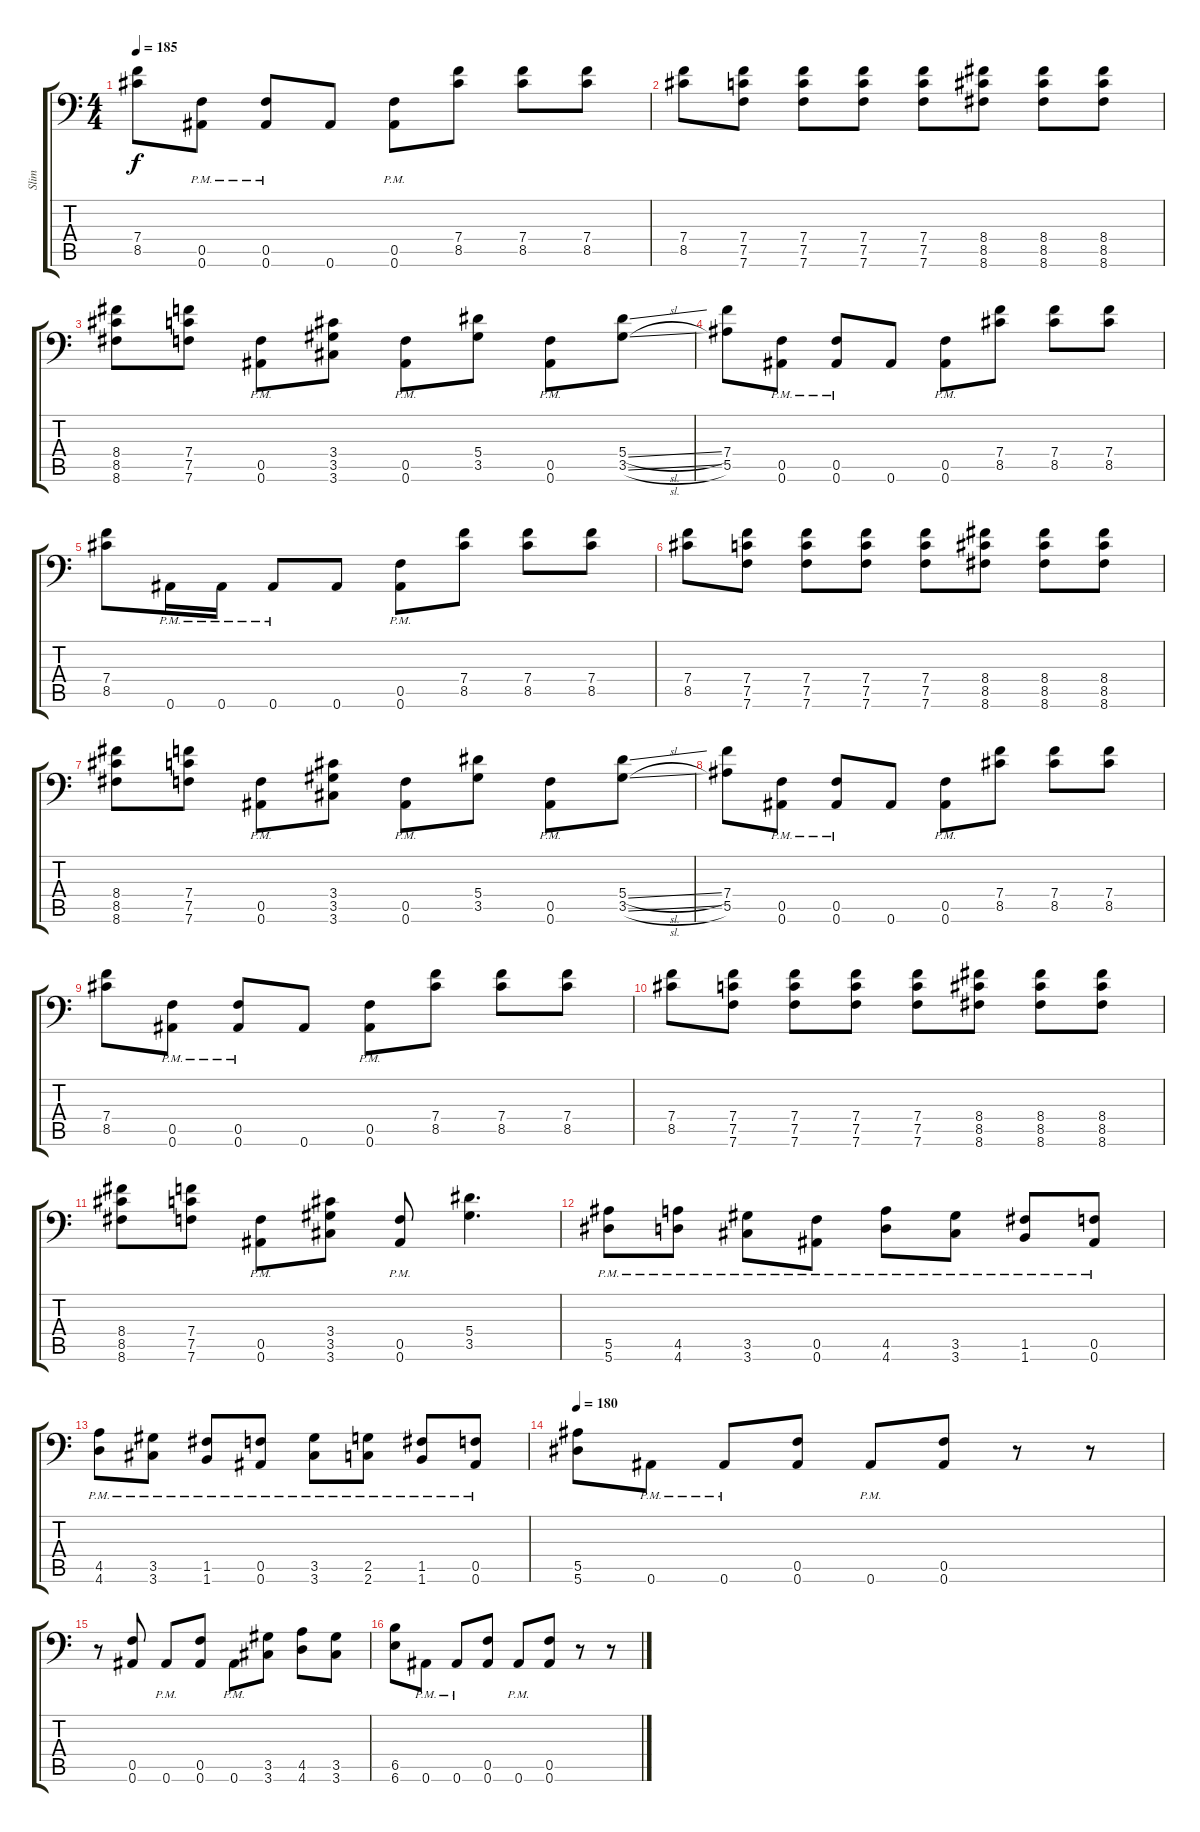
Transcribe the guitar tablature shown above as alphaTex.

\track ("Slim" "Slim") {instrument distortionguitar}
\staff {score tabs}
\tuning (C4 G3 Eb3 Bb2 F2 Bb1) {hide}
\ts (4 4)
\tempo 185
\clef f4
\ks c
(7.4 8.5).8{dy f} (0.5{pm} 0.6{pm}).8 (0.5{pm} 0.6{pm}).8 0.6.8 (0.5{pm} 0.6{pm}).8 (7.4 8.5).8 (7.4 8.5).8 (7.4 8.5).8 |
(7.4 8.5).8 (7.4 7.5 7.6).8 (7.4 7.5 7.6).8 (7.4 7.5 7.6).8 (7.4 7.5 7.6).8 (8.4 8.5 8.6).8 (8.4 8.5 8.6).8 (8.4 8.5 8.6).8 |
(8.4 8.5 8.6).8 (7.4 7.5 7.6).8 (0.5{pm} 0.6{pm}).8 (3.4 3.5 3.6).8 (0.5{pm} 0.6{pm}).8 (5.4 3.5).8 (0.5{pm} 0.6{pm}).8 (5.4{sl} 3.5{sl}).8 |
(7.4 5.5).8 (0.5{pm} 0.6{pm}).8 (0.5{pm} 0.6{pm}).8 0.6.8 (0.5{pm} 0.6{pm}).8 (7.4 8.5).8 (7.4 8.5).8 (7.4 8.5).8 |
(7.4 8.5).8 0.6{pm}.16 0.6{pm}.16 0.6{pm}.8 0.6.8 (0.5{pm} 0.6{pm}).8 (7.4 8.5).8 (7.4 8.5).8 (7.4 8.5).8 |
(7.4 8.5).8 (7.4 7.5 7.6).8 (7.4 7.5 7.6).8 (7.4 7.5 7.6).8 (7.4 7.5 7.6).8 (8.4 8.5 8.6).8 (8.4 8.5 8.6).8 (8.4 8.5 8.6).8 |
(8.4 8.5 8.6).8 (7.4 7.5 7.6).8 (0.5{pm} 0.6{pm}).8 (3.4 3.5 3.6).8 (0.5{pm} 0.6{pm}).8 (5.4 3.5).8 (0.5{pm} 0.6{pm}).8 (5.4{sl} 3.5{sl}).8 |
(7.4 5.5).8 (0.5{pm} 0.6{pm}).8 (0.5{pm} 0.6{pm}).8 0.6.8 (0.5{pm} 0.6{pm}).8 (7.4 8.5).8 (7.4 8.5).8 (7.4 8.5).8 |
(7.4 8.5).8 (0.5{pm} 0.6{pm}).8 (0.5{pm} 0.6{pm}).8 0.6.8 (0.5{pm} 0.6{pm}).8 (7.4 8.5).8 (7.4 8.5).8 (7.4 8.5).8 |
(7.4 8.5).8 (7.4 7.5 7.6).8 (7.4 7.5 7.6).8 (7.4 7.5 7.6).8 (7.4 7.5 7.6).8 (8.4 8.5 8.6).8 (8.4 8.5 8.6).8 (8.4 8.5 8.6).8 |
(8.4 8.5 8.6).8 (7.4 7.5 7.6).8 (0.5{pm} 0.6{pm}).8 (3.4 3.5 3.6).8 (0.5{pm} 0.6{pm}).8 (5.4 3.5).4{d} |
(5.5{pm} 5.6{pm}).8 (4.5{pm} 4.6{pm}).8 (3.5{pm} 3.6{pm}).8 (0.5{pm} 0.6{pm}).8 (4.5{pm} 4.6{pm}).8 (3.5{pm} 3.6{pm}).8 (1.5{pm} 1.6{pm}).8 (0.5{pm} 0.6{pm}).8 |
(4.5{pm} 4.6{pm}).8 (3.5{pm} 3.6{pm}).8 (1.5{pm} 1.6{pm}).8 (0.5{pm} 0.6{pm}).8 (3.5{pm} 3.6{pm}).8 (2.5{pm} 2.6{pm}).8 (1.5{pm} 1.6{pm}).8 (0.5{pm} 0.6{pm}).8 |
\tempo 180
(5.5 5.6).8 0.6{pm}.8 0.6{pm}.8 (0.5 0.6).8 0.6{pm}.8 (0.5 0.6).8 r.8 r.8 |
r.8 (0.5 0.6).8 0.6{pm}.8 (0.5 0.6).8 0.6{pm}.8 (3.5 3.6).8 (4.5 4.6).8 (3.5 3.6).8 |
(6.5 6.6).8 0.6{pm}.8 0.6{pm}.8 (0.5 0.6).8 0.6{pm}.8 (0.5 0.6).8 r.8 r.8
